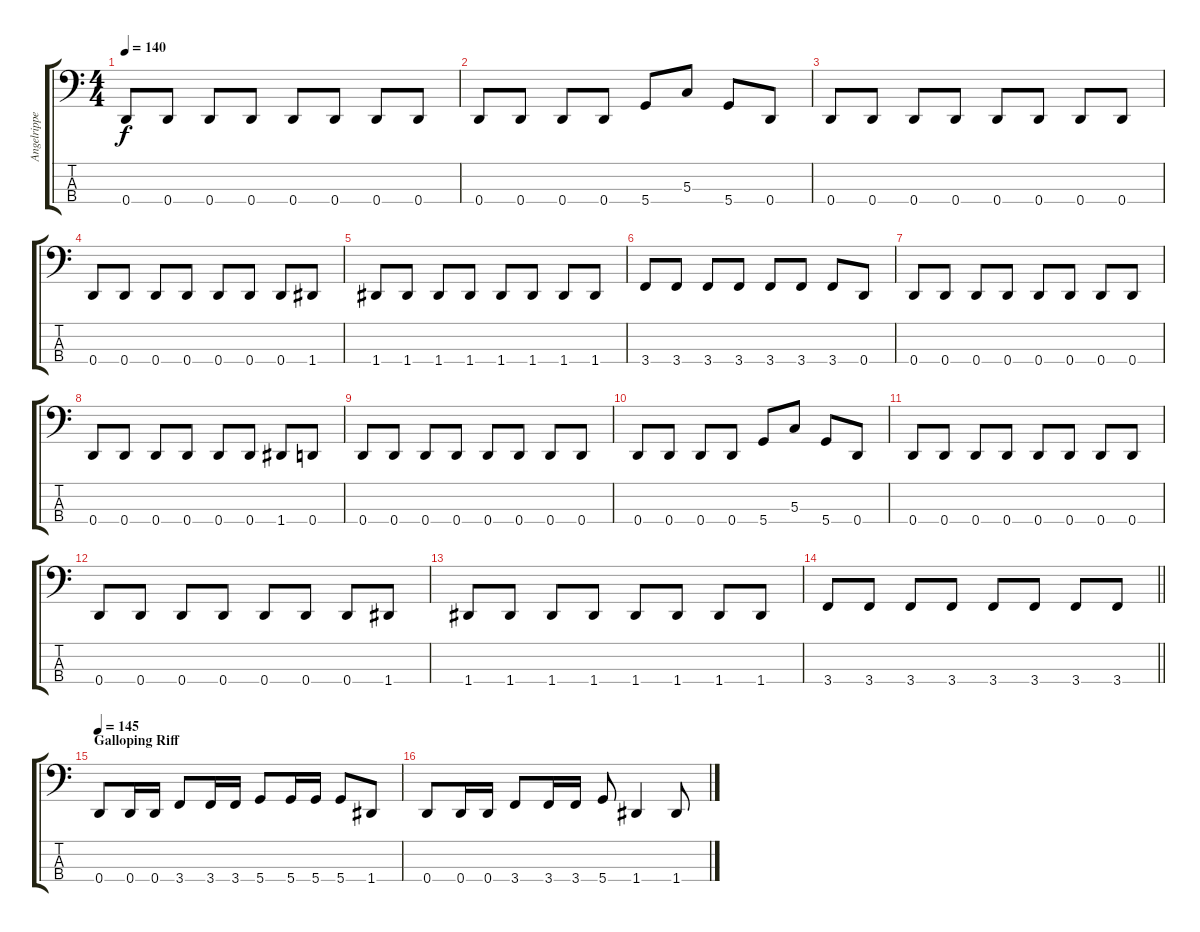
\track ("Angelripper" "Angelrippe") {instrument electricbasspick}
\staff {score tabs}
\tuning (F2 C2 G1 D1) {hide}
\ts (4 4)
\tempo 140
\clef f4
\ks c
0.4.8{dy f} 0.4.8 0.4.8 0.4.8 0.4.8 0.4.8 0.4.8 0.4.8 |
0.4.8 0.4.8 0.4.8 0.4.8 5.4.8 5.3.8 5.4.8 0.4.8 |
0.4.8 0.4.8 0.4.8 0.4.8 0.4.8 0.4.8 0.4.8 0.4.8 |
0.4.8 0.4.8 0.4.8 0.4.8 0.4.8 0.4.8 0.4.8 1.4.8 |
1.4.8 1.4.8 1.4.8 1.4.8 1.4.8 1.4.8 1.4.8 1.4.8 |
3.4.8 3.4.8 3.4.8 3.4.8 3.4.8 3.4.8 3.4.8 0.4.8 |
0.4.8 0.4.8 0.4.8 0.4.8 0.4.8 0.4.8 0.4.8 0.4.8 |
0.4.8 0.4.8 0.4.8 0.4.8 0.4.8 0.4.8 1.4.8 0.4.8 |
0.4.8 0.4.8 0.4.8 0.4.8 0.4.8 0.4.8 0.4.8 0.4.8 |
0.4.8 0.4.8 0.4.8 0.4.8 5.4.8 5.3.8 5.4.8 0.4.8 |
0.4.8 0.4.8 0.4.8 0.4.8 0.4.8 0.4.8 0.4.8 0.4.8 |
0.4.8 0.4.8 0.4.8 0.4.8 0.4.8 0.4.8 0.4.8 1.4.8 |
1.4.8 1.4.8 1.4.8 1.4.8 1.4.8 1.4.8 1.4.8 1.4.8 |
\barLineRight lightlight
3.4.8 3.4.8 3.4.8 3.4.8 3.4.8 3.4.8 3.4.8 3.4.8 |
\section ("" "Galloping Riff")
\tempo 140
\tempo 145
0.4.8 0.4.16 0.4.16 3.4.8 3.4.16 3.4.16 5.4.8 5.4.16 5.4.16 5.4.8 1.4.8 |
0.4.8 0.4.16 0.4.16 3.4.8 3.4.16 3.4.16 5.4.8 1.4.4 1.4.8
